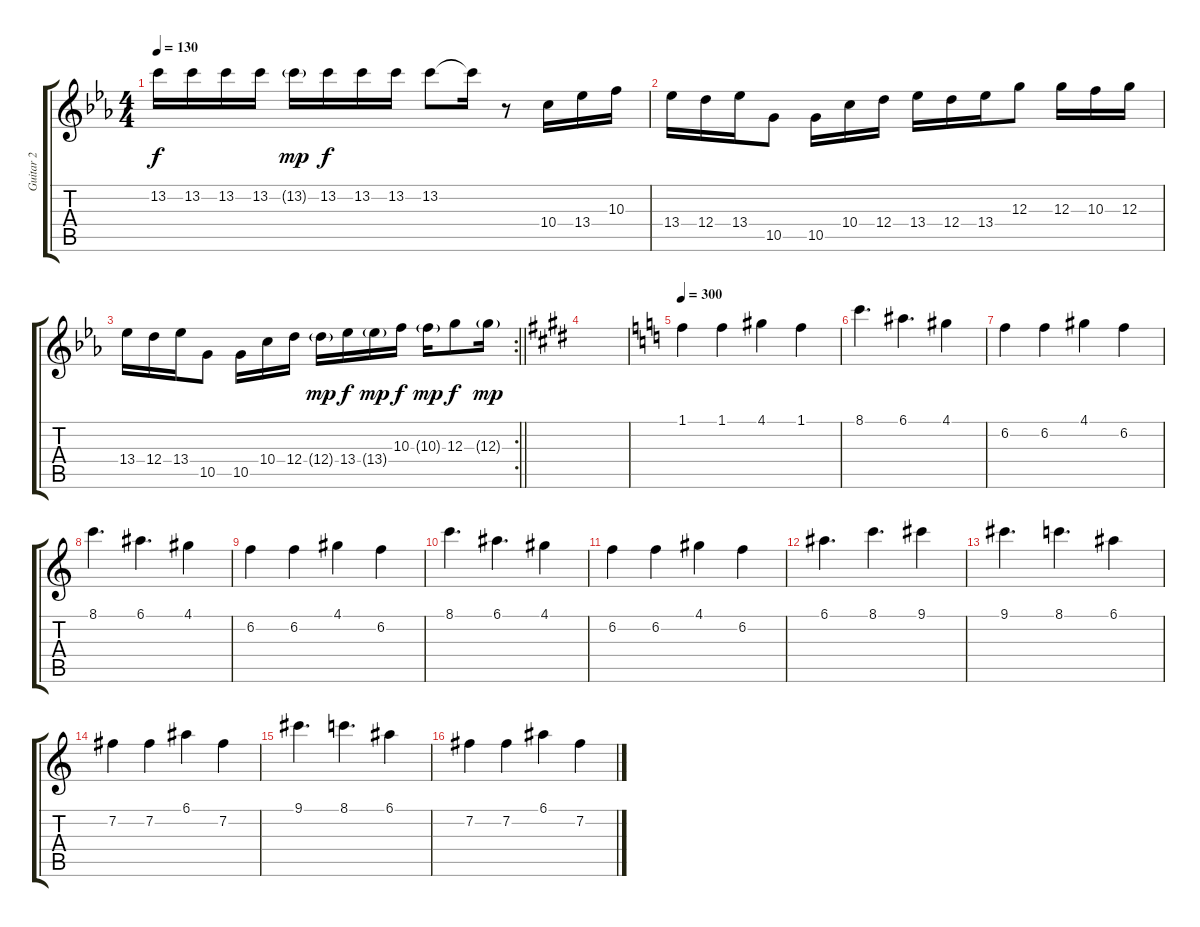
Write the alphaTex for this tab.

\track ("Guitar 2" "Guitar 2") {instrument distortionguitar}
\staff {score tabs}
\tuning (E4 B3 G3 D3 A2 E2) {hide}
\ts (4 4)
\tempo 130
\clef g2
\ks eb
13.2.16{dy f} 13.2.16 13.2.16 13.2.16 13.2{g}.16{dy mp} 13.2.16{dy f} 13.2.16 13.2.16 13.2.8 13.2{t}.16 r.8 10.4.16 13.4.16 10.3.16 |
13.4.16 12.4.16 13.4.16 10.5.8 10.5.16 10.4.16 12.4.16 13.4.16 12.4.16 13.4.16 12.3.8 12.3.16 10.3.16 12.3.16 |
\rc 2
\barLineRight lightlight
13.4.16 12.4.16 13.4.16 10.5.8 10.5.16 10.4.16 12.4.16 12.4{g}.16{dy mp} 13.4.16{dy f} 13.4{g}.16{dy mp} 10.3.16{dy f} 10.3{g}.16{dy mp} 12.3.8{dy f} 12.3{g}.16{dy mp} |
\ks e
|
\tempo 300
\ks c
1.1.4 1.1.4 4.1.4 1.1.4 |
8.1.4{d} 6.1.4{d} 4.1.4 |
6.2.4 6.2.4 4.1.4 6.2.4 |
8.1.4{d} 6.1.4{d} 4.1.4 |
6.2.4 6.2.4 4.1.4 6.2.4 |
8.1.4{d} 6.1.4{d} 4.1.4 |
6.2.4 6.2.4 4.1.4 6.2.4 |
6.1.4{d} 8.1.4{d} 9.1.4 |
9.1.4{d} 8.1.4{d} 6.1.4 |
7.2.4 7.2.4 6.1.4 7.2.4 |
9.1.4{d} 8.1.4{d} 6.1.4 |
7.2.4 7.2.4 6.1.4 7.2.4
